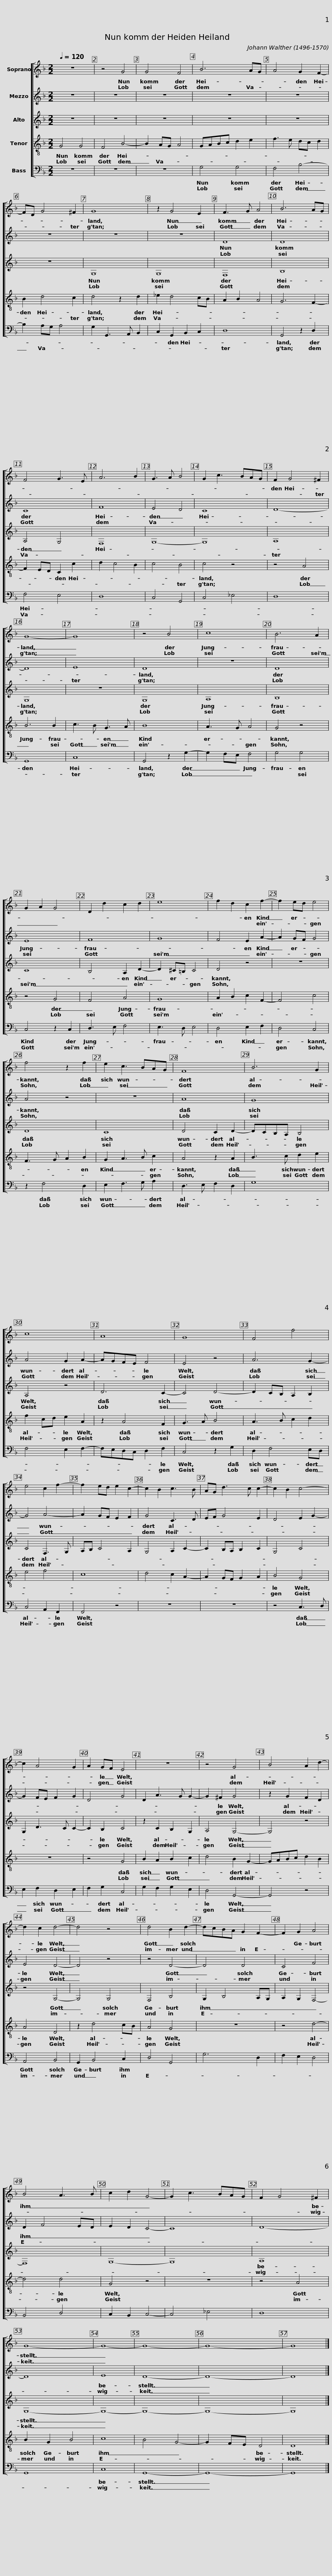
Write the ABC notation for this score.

X:1
%%score [ 1 2 3 4 5 ]
L:1/8
Q:1/4=120
M:2/2
I:linebreak $
K:Dmin
V:1 treble
V:2 treble
V:3 treble
V:4 treble-8
V:5 bass
V:1
 z8 | z4 G4 | G4 F4 | B6 AG | A4 G2 F2- | %5
 FD G4 ^F2 |$ G8 | z2 G4 E2 | F3 G A4 | B6 AG | %10
 F4 G3 E | A6 B2 |$ G3 A B4 | G2 c3 BAG | F2 G4 ^F2 | %15
 G8- | G8 | z4 B4 | c8 |$ B6 A2 | %20
 G2 A2 G4 | D2 d2 c2 d2 | e8 | f2 d2 c2 f2- | f2 ed e4 |$ %25
 f4 z2 f2 | e2 c3 BAG | F8 | B6 G2 | c8 |$ %30
 A8 | G8 | F4 f4 | e4 c2 f2- | f2 ed e2 c2- |$ %35
 c2 B2 c3 B | AG d3 c c2- | c2 B2 c4- | c2 A4 G2 | A2 GF E4 | %40
 z8 |$ z4 G4 | B4 A2 d2- | d2 c2 d4- | d4 z4 | %45
 d4 B2 d2- |$ dcBA G2 F2- |$ F2 G2 A4 | B4 A3 B | c2 d2 G4- | %50
 G2 c3 BAG | F2 G4 ^F2 | G8- | G8- | G8- |$ %55
 G8- | G8 |] %57
V:2
 z8 | z8 | z8 | z8 | z8 | %5
 z8 |$ z8 | z8 | D8 | D8 | %10
 C8 | F8 |$ E4 D4 | C8 | D8- | %15
 D8 | E8 | D8 | z8 |$ D8 | %20
 E8 | F8 | G8 | F4 E2 A2- | A2 GF G4 |$ %25
 A4 z4 | z8 | A8 | G8 | A4 G2 A2- |$ %30
 AGFE F4 | E4 z4 | A6 G2- | G4 A4- | A2 GF E2 F2 |$ %35
 G4 C3 D | EF G4 E2 | D4 E2 G2- | G2 FE F2 G2 | D4 G4 | %40
 D2 A3 G G2- |$ G2 ^F2 G4 | z2 G2 F2 D2 | E4 D4- | D4 z4 | %45
 z4 D4- |$ D4 D4 |$ C4 F4 | D2 F4 ED | E2 D2 C4- | %50
 C8 | D8- | D8 | E8 | D8- |$ %55
 D8- | D8 |] %57
V:3
 z8 | z8 | z8 | z8 | z8 | %5
 z8 |$ G,8 | G,8 | F,8 | B,8 | %10
 A,4 G,4 | F,8 |$ G,8- | G,8 | A,8 | %15
 G,8 | z8 | G,8 | A,8 |$ B,8 | %20
 C8 | B,4 A,2 D2- | D2 ^C=B, C4 | D4 z4 | z8 |$ %25
 D8 | C8 | D4 C2 D2- | DCB,A, B,4 | A,4 z4 |$ %30
 D6 C2- | C4 D4- | D2 CB, A,2 B,2 | C4 F,3 G, | A,B, C4 A,2 |$ %35
 G,4 A,2 C2- | C2 B,A, B,2 C2 | G,4 C4 | G,2 D3 C C2- | C2 B,2 C4 | %40
 z2 C2 B,2 G,2 |$ A,4 G,4- | G,4 z4 | z4 G,4- | G,4 G,4 | %45
 F,4 B,4 |$ G,2 B,4 A,G, |$ A,2 G,2 F,4- | F,8 | G,8- | %50
 G,8 | A,8 | G,8- | G,8- | G,8- |$ %55
 G,8- | G,8 |] %57
V:4
 G4 G4 | F4 B4- | B2 AG A4 | GABc d2 e2 | f3 e dc d2 | %5
 B2 d4 c2 |$ d4 z2 d2 | _e2 d4 cB | A2 B2 A4 | G6 F2- | %10
 F2 ED C2 c2 | d2 c4 B2 |$ c4 B4 | c4 z4 | z4 A4 | %15
 B6 B2 | c3 B G3 A | B8 | A3 G A4 |$ G4 z4 | %20
 z4 G4 | F4 A4 | G8 | A2 B2 c2 F2- | F4 c4 |$ %25
 F3 G A2 B2 | G2 A3 B c2 | A4 z2 A2 | B3 c d2 e2 | f2 cd e2 A2 |$ %30
 z2 A4 F2 | G3 A B4 | A3 B c2 d2 | e4 f4 | c8 |$ %35
 d4 c2 A2- | A2 GF G2 A2 | B4 G4 | z8 | z4 G4 | %40
 B2 A2 B2 c2 |$ d4 B2 G2- | GABc d2 B2 | A4 D4 | z2 d4 cB | %45
 A4 G4 |$ z8 |$ z4 d4- | d4 d4 | G4 z4 | %50
 z8 | z4 A4 | B2 G2 B4 | c8 | B4 G4- |$ %55
 G2 FE D4 | D8 |] %57
V:5
 z8 | z8 | z8 | G,4 G,4 | F,4 B,4- | %5
 B,2 A,G, A,4 |$ G,2 G,,3 A,, B,,2 | C,2 G,,2 B,,2 C,2 | D,8 | G,,4 z2 D,2 | %10
 F,4 E,4 | D,8 |$ C,4 G,,4 | C,4 _E,4 | D,8 | %15
 G,,8 | C,8 | G,,4 z2 G,2- | G,2 F,E, F,4 |$ G,4 G,4 | %20
 C,4 z2 C,2 | D,3 E, F,4 | E,3 D, E,4 | D,4 E,2 F,2 | D,4 C,4 |$ %25
 z2 F,4 D,2 | E,2 F,3 G, A,2 | D,3 E, F,2 D,2 | G,8 | F,4 E,2 F,2- |$ %30
 F,E,D,C, D,2 F,2 | C,4 z2 G,2 | D,2 F,4 E,D, | C,4 A,,2 F,,2 | F,,4 z4 |$ %35
 z8 | z8 | z4 C,3 D, | E,2 F,2 D,2 E,2 | F,2 G,2 C,4 | %40
 G,2 F,2 G,2 E,2 |$ D,4 G,,4- | G,,4 z4 | A,,4 B,,4 | G,,2 B,,4 C,2 | %45
 D,4 G,,4 |$ G,6 D,2 |$ F,2 E,2 D,4 | B,,4 D,4 | C,2 B,,2 C,4- | %50
 C,4 _E,4 | D,8 | G,,8 | C,8 | G,,8- |$ %55
 G,,8- | G,,8 |] %57
